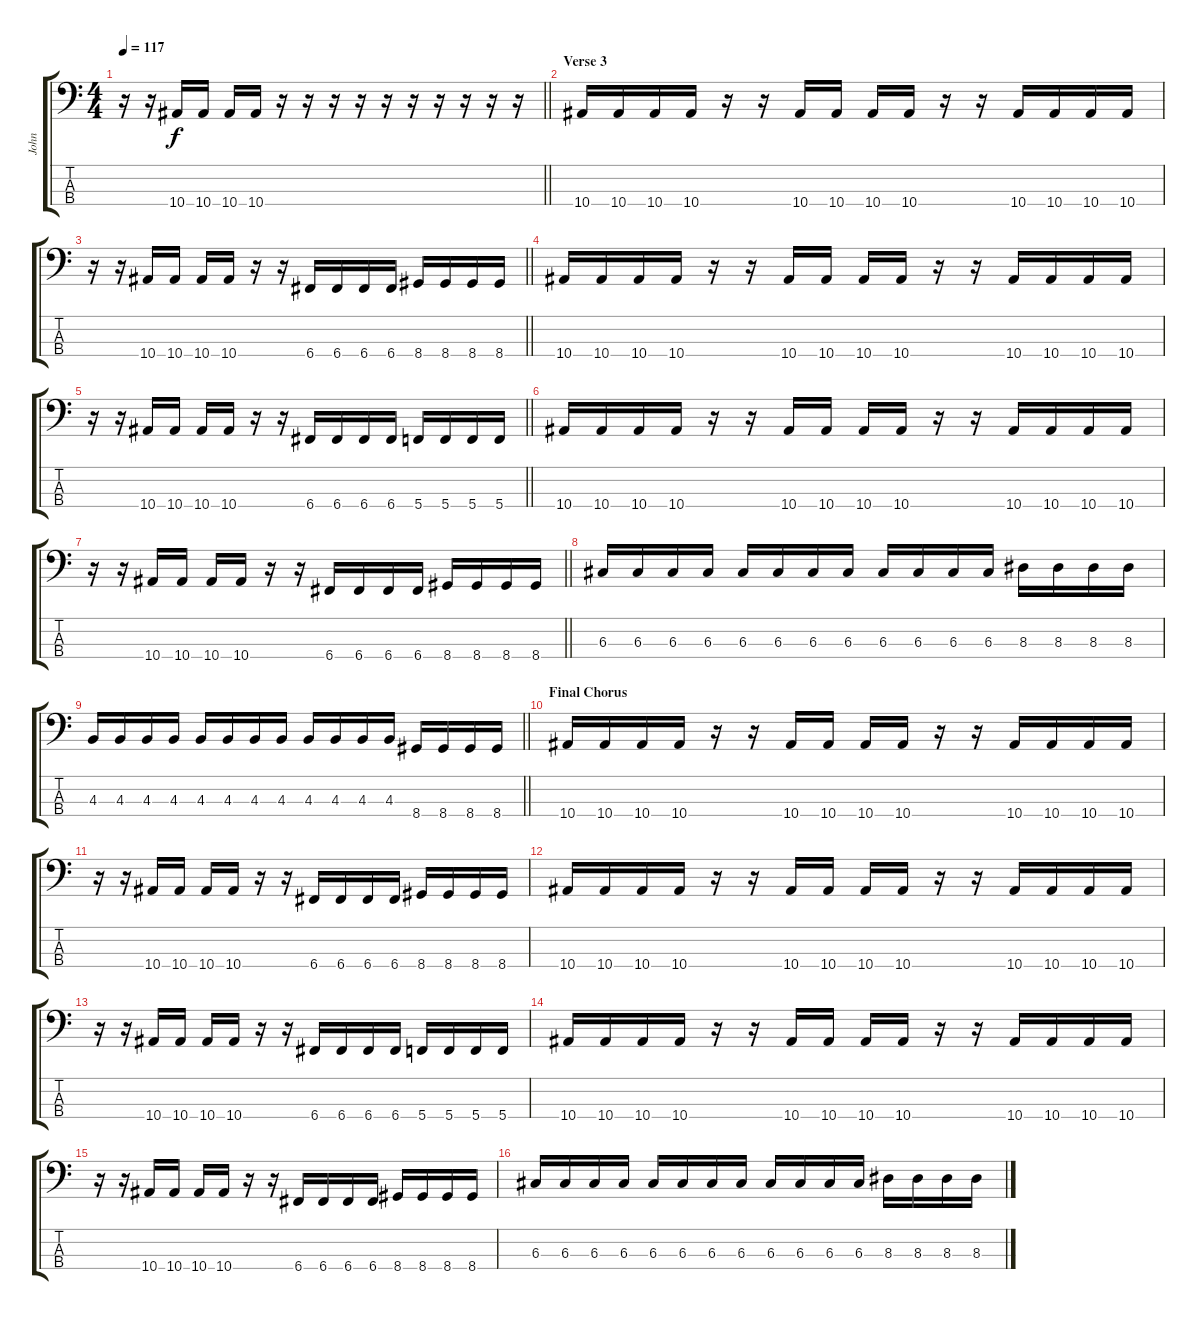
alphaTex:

\track ("John" "John") {instrument electricbasspick}
\staff {score tabs}
\tuning (F2 C2 G1 C1) {hide}
\ts (4 4)
\tempo 117
\clef f4
\barLineRight lightlight
\ks c
r.16{dy f} r.16 10.4.16 10.4.16 10.4.16 10.4.16 r.16 r.16 r.16 r.16 r.16 r.16 r.16 r.16 r.16 r.16 |
\section ("" "Verse 3")
10.4.16 10.4.16 10.4.16 10.4.16 r.16 r.16 10.4.16 10.4.16 10.4.16 10.4.16 r.16 r.16 10.4.16 10.4.16 10.4.16 10.4.16 |
\barLineRight lightlight
r.16 r.16 10.4.16 10.4.16 10.4.16 10.4.16 r.16 r.16 6.4.16 6.4.16 6.4.16 6.4.16 8.4.16 8.4.16 8.4.16 8.4.16 |
10.4.16 10.4.16 10.4.16 10.4.16 r.16 r.16 10.4.16 10.4.16 10.4.16 10.4.16 r.16 r.16 10.4.16 10.4.16 10.4.16 10.4.16 |
\barLineRight lightlight
r.16 r.16 10.4.16 10.4.16 10.4.16 10.4.16 r.16 r.16 6.4.16 6.4.16 6.4.16 6.4.16 5.4.16 5.4.16 5.4.16 5.4.16 |
10.4.16 10.4.16 10.4.16 10.4.16 r.16 r.16 10.4.16 10.4.16 10.4.16 10.4.16 r.16 r.16 10.4.16 10.4.16 10.4.16 10.4.16 |
\barLineRight lightlight
r.16 r.16 10.4.16 10.4.16 10.4.16 10.4.16 r.16 r.16 6.4.16 6.4.16 6.4.16 6.4.16 8.4.16 8.4.16 8.4.16 8.4.16 |
6.3.16 6.3.16 6.3.16 6.3.16 6.3.16 6.3.16 6.3.16 6.3.16 6.3.16 6.3.16 6.3.16 6.3.16 8.3.16 8.3.16 8.3.16 8.3.16 |
\barLineRight lightlight
4.3.16 4.3.16 4.3.16 4.3.16 4.3.16 4.3.16 4.3.16 4.3.16 4.3.16 4.3.16 4.3.16 4.3.16 8.4.16 8.4.16 8.4.16 8.4.16 |
\section ("" "Final Chorus")
10.4.16 10.4.16 10.4.16 10.4.16 r.16 r.16 10.4.16 10.4.16 10.4.16 10.4.16 r.16 r.16 10.4.16 10.4.16 10.4.16 10.4.16 |
r.16 r.16 10.4.16 10.4.16 10.4.16 10.4.16 r.16 r.16 6.4.16 6.4.16 6.4.16 6.4.16 8.4.16 8.4.16 8.4.16 8.4.16 |
10.4.16 10.4.16 10.4.16 10.4.16 r.16 r.16 10.4.16 10.4.16 10.4.16 10.4.16 r.16 r.16 10.4.16 10.4.16 10.4.16 10.4.16 |
r.16 r.16 10.4.16 10.4.16 10.4.16 10.4.16 r.16 r.16 6.4.16 6.4.16 6.4.16 6.4.16 5.4.16 5.4.16 5.4.16 5.4.16 |
10.4.16 10.4.16 10.4.16 10.4.16 r.16 r.16 10.4.16 10.4.16 10.4.16 10.4.16 r.16 r.16 10.4.16 10.4.16 10.4.16 10.4.16 |
r.16 r.16 10.4.16 10.4.16 10.4.16 10.4.16 r.16 r.16 6.4.16 6.4.16 6.4.16 6.4.16 8.4.16 8.4.16 8.4.16 8.4.16 |
6.3.16 6.3.16 6.3.16 6.3.16 6.3.16 6.3.16 6.3.16 6.3.16 6.3.16 6.3.16 6.3.16 6.3.16 8.3.16 8.3.16 8.3.16 8.3.16
